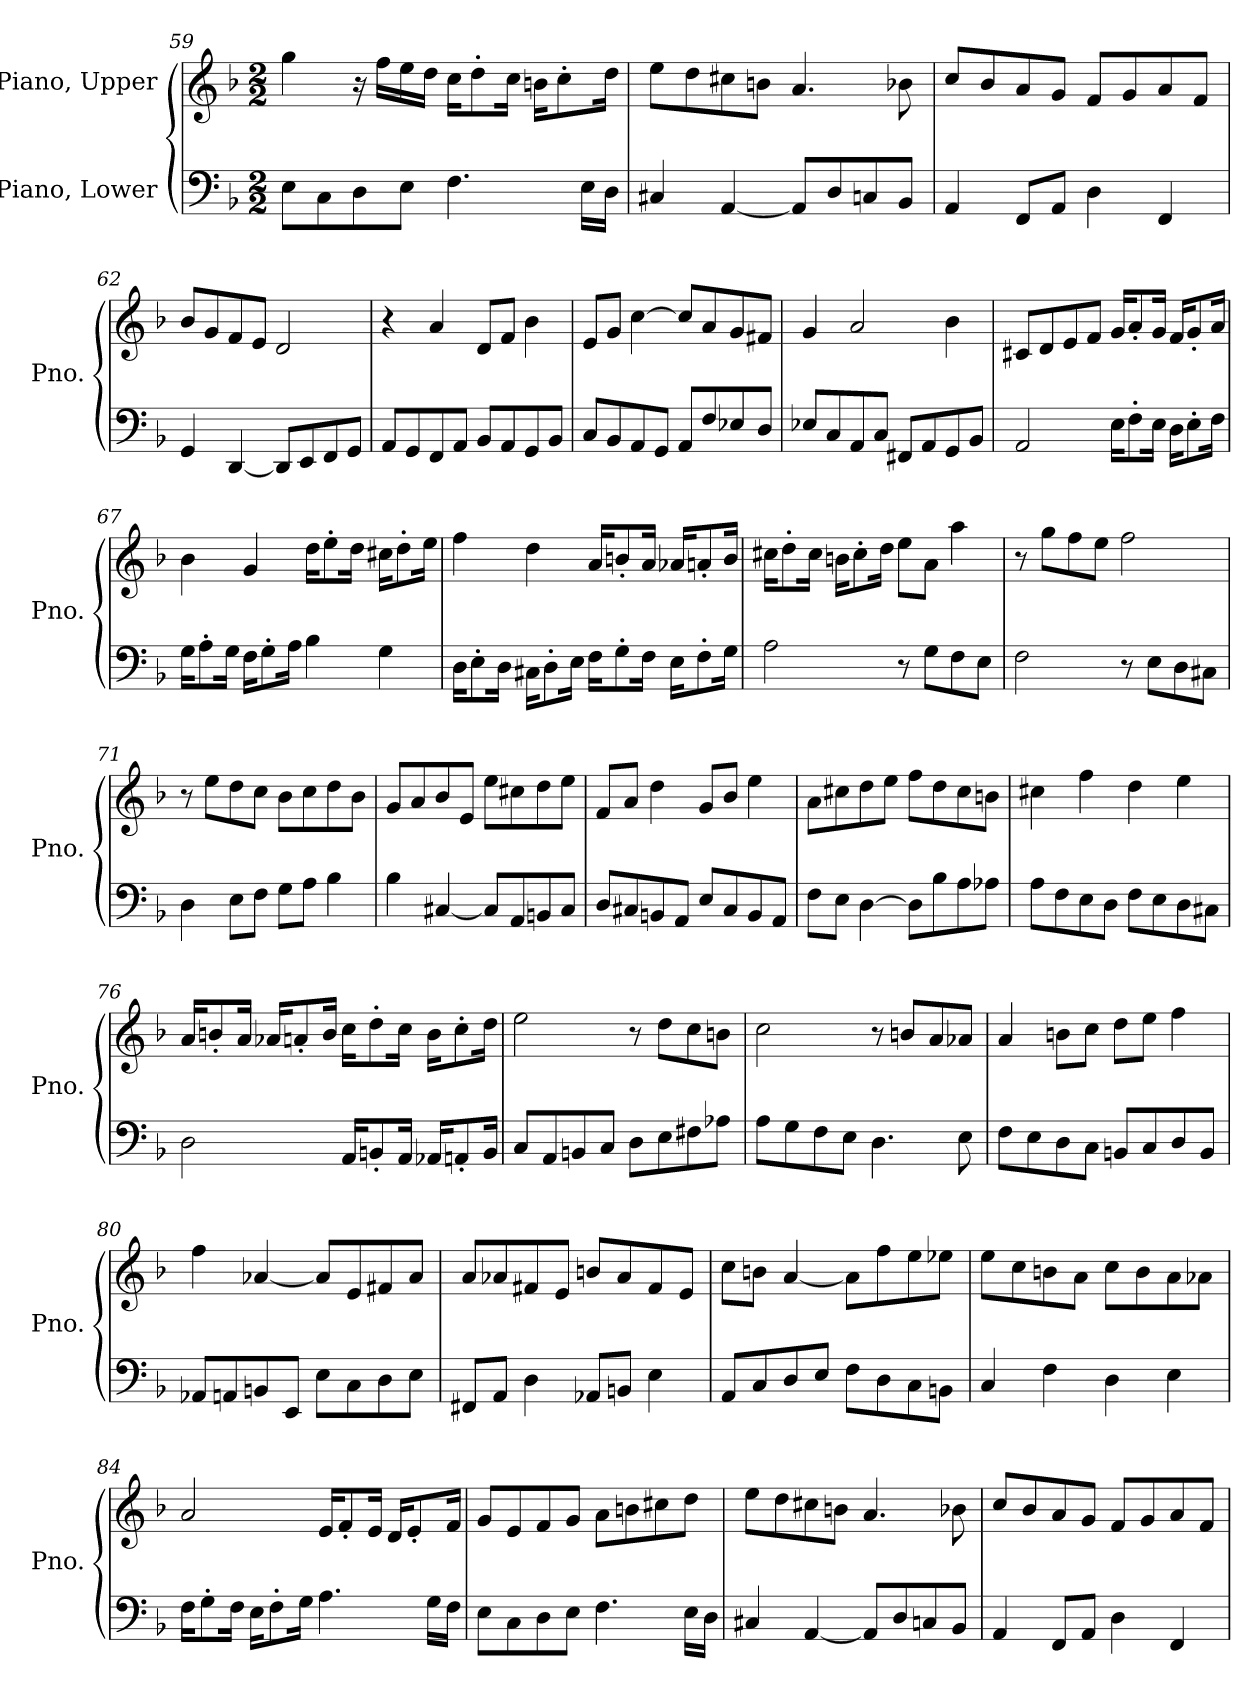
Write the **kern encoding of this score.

**kern	**kern
*part2	*part1
*staff2	*staff1
*I"Piano, Lower	*I"Piano, Upper
*I'Pno.	*I'Pno.
*clefF4	*clefG2
*k[b-]	*k[b-]
*M2/2	*M2/2
=59	=59
8E\L	4gg\
8C\	.
8D\	16r
.	16ff\LL
8E\J	16ee\
.	16dd\JJ
4.F\	16cc\KL
.	8dd'\
.	16cc\Jk
.	16bn\KL
.	8cc'\
16E\LL	.
16D\JJ	16dd\Jk
=60	=60
4C#X/	8ee\L
.	8dd\
[4AA/	8cc#X\
.	8bn\J
8AA/L]	4.a/
8D/	.
8Cn/	.
8BB-/J	8b-X\
=61	=61
4AA/	8cc/L
.	8b-/
8FF/L	8a/
8AA/J	8g/J
4D\	8f/L
.	8g/
4FF/	8a/
.	8f/J
!!LO:LB:g=z
=62	=62
4GG/	8b-/L
.	8g/
[4DD/	8f/
.	8e/J
8DD/L]	2d/
8EE/	.
8FF/	.
8GG/J	.
=63	=63
8AA/L	4r
8GG/	.
8FF/	4a/
8AA/J	.
8BB-/L	8d/L
8AA/	8f/J
8GG/	4b-\
8BB-/J	.
=64	=64
8C/L	8e/L
8BB-/	8g/J
8AA/	[4cc\
8GG/J	.
8AA/L	8cc/L]
8F/	8a/
8E-X/	8g/
8D/J	8f#X/J
=65	=65
8E-X/L	4g/
8C/	.
8AA/	2a/
8C/J	.
8FF#X/L	.
8AA/	.
8GG/	4b-\
8BB-/J	.
!!LO:LB:g=z
=66	=66
2AA/	8c#X/L
.	8d/
.	8e/
.	8f/J
16E\KL	16g/KL
8F'\	8a'/
16E\Jk	16g/Jk
16D\KL	16f/KL
8E'\	8g'/
16F\Jk	16a/Jk
=67	=67
16G\KL	4b-\
8A'\	.
16G\Jk	.
16F\KL	4g/
8G'\	.
16A\Jk	.
4B-\	16dd\KL
.	8ee'\
.	16dd\Jk
4G\	16cc#X\KL
.	8dd'\
.	16ee\Jk
=68	=68
16D\KL	4ff\
8E'\	.
16D\Jk	.
16C#X\KL	4dd\
8D'\	.
16E\Jk	.
16F\KL	16a/KL
8G'\	8bn'/
16F\Jk	16a/Jk
16E\KL	16a-X/KL
8F'\	8an'/
16G\Jk	16b/Jk
!!LO:PB:g=z
=69	=69
2A\	16cc#X\KL
.	8dd'\
.	16cc#\Jk
.	16bn\KL
.	8cc#'\
.	16dd\Jk
8r	8ee\L
8G\L	8a\J
8F\	4aa\
8E\J	.
=70	=70
2F\	8r
.	8gg\L
.	8ff\
.	8ee\J
8r	2ff\
8E\L	.
8D\	.
8C#X\J	.
=71	=71
4D\	8r
.	8ee\L
8E\L	8dd\
8F\J	8cc\J
8G\L	8b-\L
8A\J	8cc\
4B-\	8dd\
.	8b-\J
=72	=72
4B-\	8g/L
.	8a/
[4C#X/	8b-/
.	8e/J
8C#/L]	8ee\L
8AA/	8cc#X\
8BBn/	8dd\
8C#/J	8ee\J
!!LO:LB:g=z
=73	=73
8D/L	8f/L
8C#X/	8a/J
8BBn/	4dd\
8AA/J	.
8E/L	8g/L
8C#/	8b-/J
8BB/	4ee\
8AA/J	.
=74	=74
8F\L	8a\L
8E\J	8cc#X\
[4D\	8dd\
.	8ee\J
8D\L]	8ff\L
8B-\	8dd\
8A\	8cc#\
8A-X\J	8bn\J
=75	=75
8A\L	4cc#X\
8F\	.
8E\	4ff\
8D\J	.
8F\L	4dd\
8E\	.
8D\	4ee\
8C#X\J	.
!!LO:LB:g=z
=76	=76
2D\	16a/KL
.	8bn'/
.	16a/Jk
.	16a-X/KL
.	8an'/
.	16b/Jk
16AA/KL	16cc\KL
8BBn'/	8dd'\
16AA/Jk	16cc\Jk
16AA-X/KL	16b\KL
8AAn'/	8cc'\
16BB/Jk	16dd\Jk
=77	=77
8C/L	2ee\
8AA/	.
8BBn/	.
8C/J	.
8D\L	8r
8E\	8dd\L
8F#X\	8cc\
8A-X\J	8bn\J
=78	=78
8A\L	2cc\
8G\	.
8F\	.
8E\J	.
4.D\	8r
.	8bn/L
.	8a/
8E\	8a-X/J
!!LO:LB:g=z
=79	=79
8F\L	4a/
8E\	.
8D\	8bn\L
8C\J	8cc\J
8BBn/L	8dd\L
8C/	8ee\J
8D/	4ff\
8BB/J	.
=80	=80
8AA-X/L	4ff\
8AAn/	.
8BBn/	[4a-X/
8EE/J	.
8E\L	8a-/L]
8C\	8e/
8D\	8f#X/
8E\J	8a-/J
=81	=81
8FF#X/L	8a/L
8AA/J	8a-X/
4D\	8f#X/
.	8e/J
8AA-X/L	8bn/L
8BBn/J	8a-/
4E\	8f#/
.	8e/J
=82	=82
8AA/L	8cc\L
8C/	8bn\J
8D/	[4a/
8E/J	.
8F\L	8a\L]
8D\	8ff\
8C\	8ee\
8BBn\J	8ee-X\J
!!LO:LB:g=z
=83	=83
4C/	8ee\L
.	8cc\
4F\	8bn\
.	8a\J
4D\	8cc\L
.	8b\
4E\	8a\
.	8a-X\J
=84	=84
16F\KL	2a/
8G'\	.
16F\Jk	.
16E\KL	.
8F'\	.
16G\Jk	.
4.A\	16e/KL
.	8f'/
.	16e/Jk
.	16d/KL
.	8e'/
16G\LL	.
16F\JJ	16f/Jk
=85	=85
8E\L	8g/L
8C\	8e/
8D\	8f/
8E\J	8g/J
4.F\	8a\L
.	8bn\
.	8cc#X\
16E\LL	8dd\J
16D\JJ	.
=86	=86
4C#X/	8ee\L
.	8dd\
[4AA/	8cc#X\
.	8bn\J
8AA/L]	4.a/
8D/	.
8Cn/	.
8BB-/J	8b-X\
!!LO:LB:g=z
=87	=87
4AA/	8cc/L
.	8b-/
8FF/L	8a/
8AA/J	8g/J
4D\	8f/L
.	8g/
4FF/	8a/
.	8f/J
=	=
*-	*-
